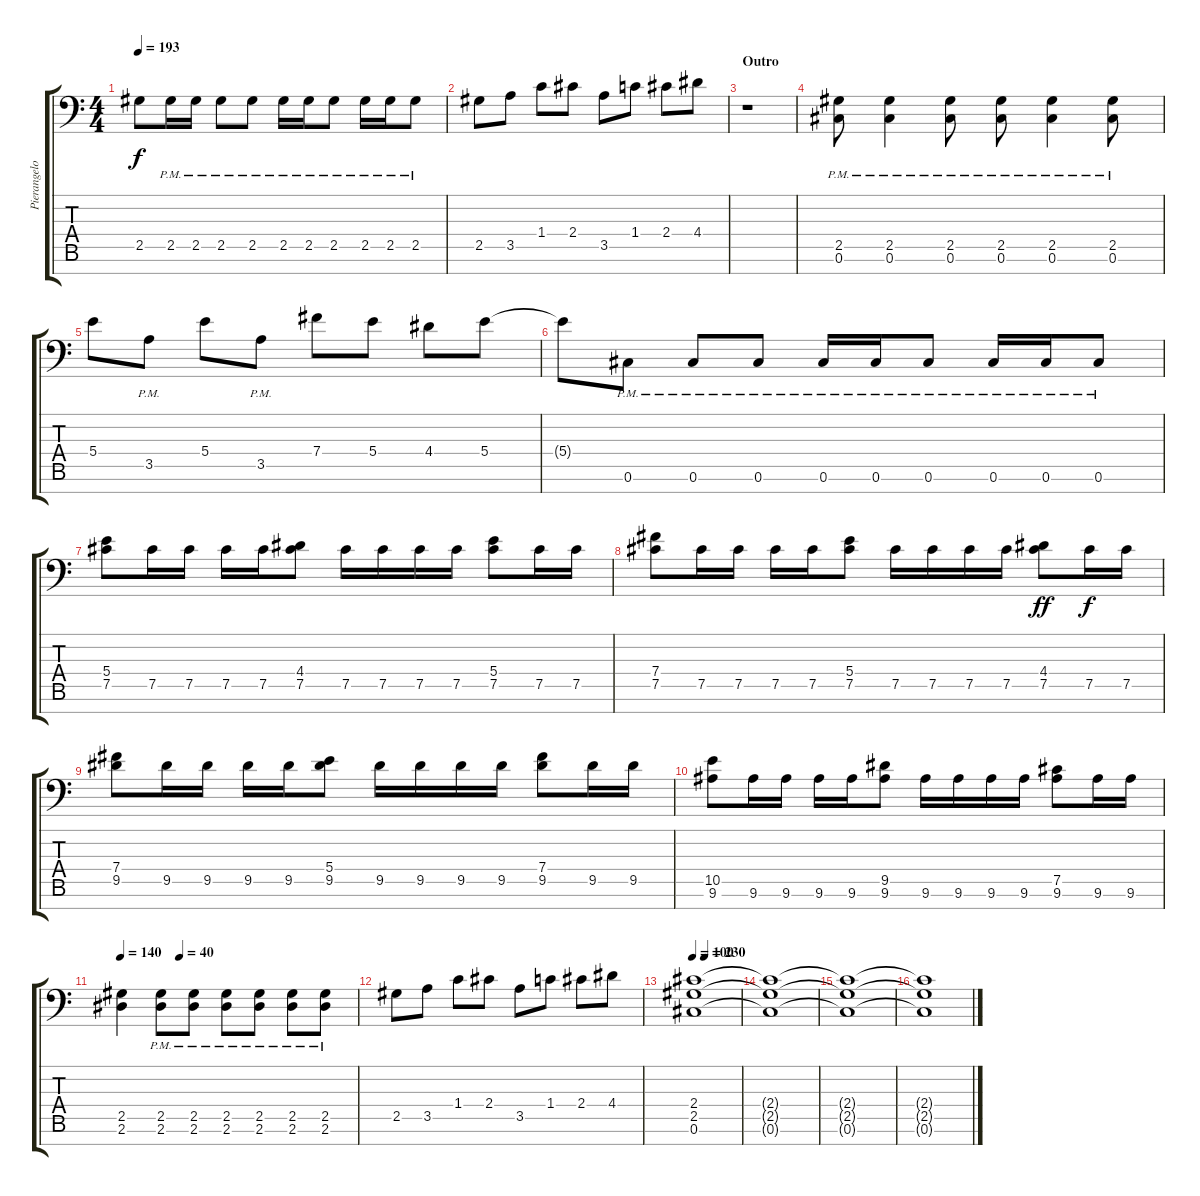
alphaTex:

\track ("Pierangelo Giglioni" "Pierangelo") {instrument distortionguitar}
\staff {score tabs}
\tuning (Db4 Ab3 E3 B2 Gb2 Db2 Ab1) {hide}
\ts (4 4)
\tempo 193
\clef f4
\ks c
2.5.8{dy f} 2.5{pm}.16 2.5{pm}.16 2.5{pm}.8 2.5{pm}.8 2.5{pm}.16 2.5{pm}.16 2.5{pm}.8 2.5{pm}.16 2.5{pm}.16 2.5{pm}.8 |
2.5.8 3.5.8 1.4.8 2.4.8 3.5.8 1.4.8 2.4.8 4.4.8 |
\section ("" "Outro")
r.1 |
(2.5{pm} 0.6{pm}).8 (2.5{pm} 0.6{pm}).4 (2.5{pm} 0.6{pm}).8 (2.5{pm} 0.6{pm}).8 (2.5{pm} 0.6{pm}).4 (2.5{pm} 0.6{pm}).8 |
5.4.8 3.5{pm}.8 5.4.8 3.5{pm}.8 7.4.8 5.4.8 4.4.8 5.4.8 |
5.4{t}.8 0.6{pm}.8 0.6{pm}.8 0.6{pm}.8 0.6{pm}.16 0.6{pm}.16 0.6{pm}.8 0.6{pm}.16 0.6{pm}.16 0.6{pm}.8 |
(5.4 7.5).8 7.5.16 7.5.16 7.5.16 7.5.16 (4.4 7.5).8 7.5.16 7.5.16 7.5.16 7.5.16 (5.4 7.5).8 7.5.16 7.5.16 |
(7.4 7.5).8 7.5.16 7.5.16 7.5.16 7.5.16 (5.4 7.5).8 7.5.16 7.5.16 7.5.16 7.5.16 (4.4 7.5).8{dy ff} 7.5.16{dy f} 7.5.16 |
(7.4 9.5).8 9.5.16 9.5.16 9.5.16 9.5.16 (5.4 9.5).8 9.5.16 9.5.16 9.5.16 9.5.16 (7.4 9.5).8 9.5.16 9.5.16 |
(10.5 9.6).8 9.6.16 9.6.16 9.6.16 9.6.16 (9.5 9.6).8 9.6.16 9.6.16 9.6.16 9.6.16 (7.5 9.6).8 9.6.16 9.6.16 |
\tempo 140
\tempo (40 0.25)
(2.5 2.6).4 (2.5{pm} 2.6{pm}).8 (2.5{pm} 2.6{pm}).8 (2.5{pm} 2.6{pm}).8 (2.5{pm} 2.6{pm}).8 (2.5{pm} 2.6{pm}).8 (2.5{pm} 2.6{pm}).8 |
2.5.8 3.5.8 1.4.8 2.4.8 3.5.8 1.4.8 2.4.8 4.4.8 |
\tempo 100
\tempo (230 0.25)
(2.4 2.5 0.6).1 |
(2.4{t} 2.5{t} 0.6{t}).1 |
(2.4{t} 2.5{t} 0.6{t}).1 |
(2.4{t} 2.5{t} 0.6{t}).1
